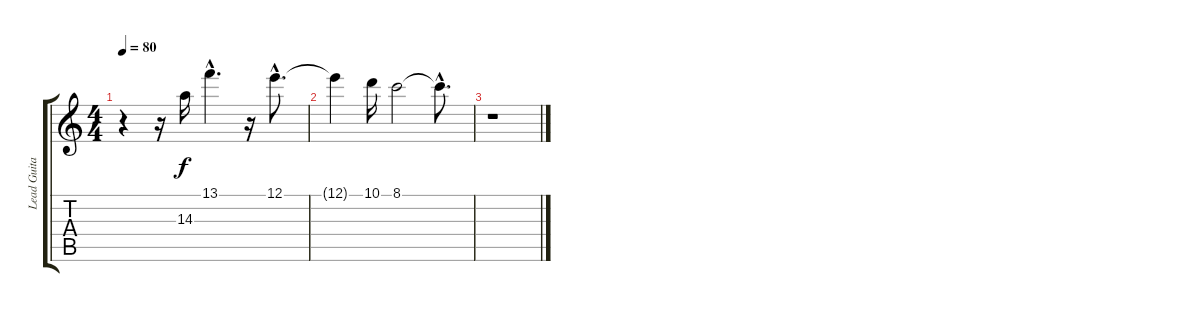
\track ("Lead Guitar" "Lead Guita") {instrument electricguitarclean}
\staff {score tabs}
\tuning (E4 B3 G3 D3 A2 E2) {hide}
\ts (4 4)
\tempo 80
\clef g2
\ks c
r.4{dy f} r.16 14.3.16{volume 7} 13.1{hac}.4{d volume 6} r.16 12.1{hac}.8{d volume 5} |
12.1{t}.4 10.1.16{volume 3} 8.1.2{volume 3} 8.1{hac t}.8{d} |
r.1
